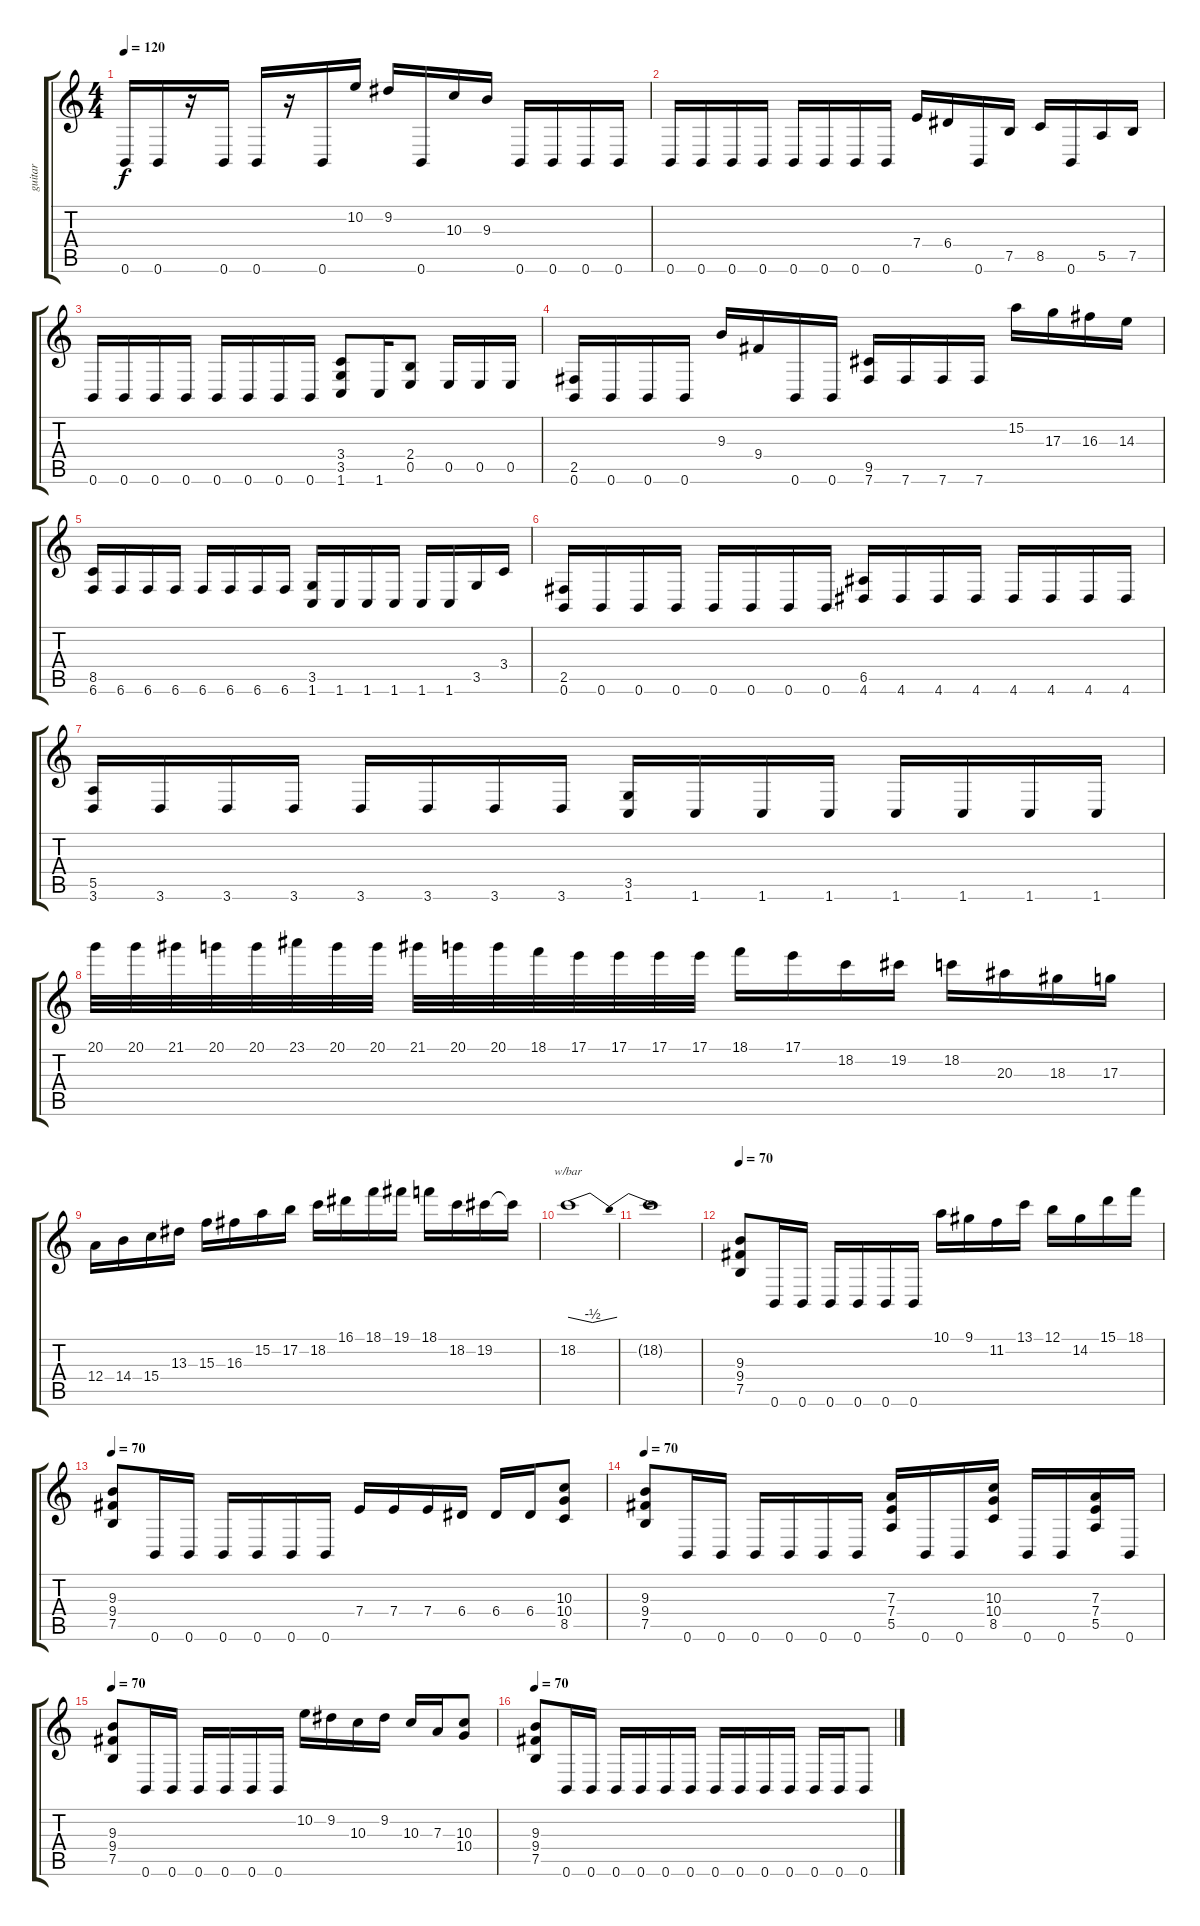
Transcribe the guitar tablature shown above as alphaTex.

\track ("guitar" "guitar") {instrument distortionguitar}
\staff {score tabs}
\tuning (B3 Gb3 D3 A2 E2 B1) {hide}
\ts (4 4)
\tempo 120
\clef g2
\ks c
0.6.16{dy f} 0.6.16 r.16 0.6.16 0.6.16 r.16 0.6.16 10.2.16 9.2.16 0.6.16 10.3.16 9.3.16 0.6.16 0.6.16 0.6.16 0.6.16 |
0.6.16 0.6.16 0.6.16 0.6.16 0.6.16 0.6.16 0.6.16 0.6.16 7.4.16 6.4.16 0.6.16 7.5.16 8.5.16 0.6.16 5.5.16 7.5.16 |
0.6.16 0.6.16 0.6.16 0.6.16 0.6.16 0.6.16 0.6.16 0.6.16 (3.4 3.5 1.6).8 1.6.16 (2.4 0.5).8 0.5.16 0.5.16 0.5.16 |
(2.5 0.6).16 0.6.16 0.6.16 0.6.16 9.3.16 9.4.16 0.6.16 0.6.16 (9.5 7.6).16 7.6.16 7.6.16 7.6.16 15.2.16 17.3.16 16.3.16 14.3.16 |
(8.5 6.6).16 6.6.16 6.6.16 6.6.16 6.6.16 6.6.16 6.6.16 6.6.16 (3.5 1.6).16 1.6.16 1.6.16 1.6.16 1.6.16 1.6.16 3.5.16 3.4.16 |
(2.5 0.6).16 0.6.16 0.6.16 0.6.16 0.6.16 0.6.16 0.6.16 0.6.16 (6.5 4.6).16 4.6.16 4.6.16 4.6.16 4.6.16 4.6.16 4.6.16 4.6.16 |
(5.5 3.6).16 3.6.16 3.6.16 3.6.16 3.6.16 3.6.16 3.6.16 3.6.16 (3.5 1.6).16 1.6.16 1.6.16 1.6.16 1.6.16 1.6.16 1.6.16 1.6.16 |
20.1.32 20.1.32 21.1.32 20.1.32 20.1.32 23.1.32 20.1.32 20.1.32 21.1.32 20.1.32 20.1.32 18.1.32 17.1.32 17.1.32 17.1.32 17.1.32 18.1.16 17.1.16 18.2.16 19.2.16 18.2.16 20.3.16 18.3.16 17.3.16 |
12.4.16 14.4.16 15.4.16 13.3.16 15.3.16 16.3.16 15.2.16 17.2.16 18.2.16 16.1.16 18.1.16 19.1.16 18.1.16 18.2.16 19.2.16 19.2{t}.16 |
18.2.1{tbe (dip default 0 0 30 -2 60 0)} |
18.2{t}.1 |
\tempo 70
(9.3 9.4 7.5).8 0.6.16 0.6.16 0.6.16 0.6.16 0.6.16 0.6.16 10.1.16 9.1.16 11.2.16 13.1.16 12.1.16 14.2.16 15.1.16 18.1.16 |
\tempo 70
(9.3 9.4 7.5).8 0.6.16 0.6.16 0.6.16 0.6.16 0.6.16 0.6.16 7.4.16 7.4.16 7.4.16 6.4.16 6.4.16 6.4.16 (10.3 10.4 8.5).8 |
\tempo 70
(9.3 9.4 7.5).8 0.6.16 0.6.16 0.6.16 0.6.16 0.6.16 0.6.16 (7.3 7.4 5.5).16 0.6.16 0.6.16 (10.3 10.4 8.5).16 0.6.16 0.6.16 (7.3 7.4 5.5).16 0.6.16 |
\tempo 70
(9.3 9.4 7.5).8 0.6.16 0.6.16 0.6.16 0.6.16 0.6.16 0.6.16 10.2.16 9.2.16 10.3.16 9.2.16 10.3.16 7.3.16 (10.3 10.4).8 |
\tempo 70
(9.3 9.4 7.5).8 0.6.16 0.6.16 0.6.16 0.6.16 0.6.16 0.6.16 0.6.16 0.6.16 0.6.16 0.6.16 0.6.16 0.6.16 0.6.8
